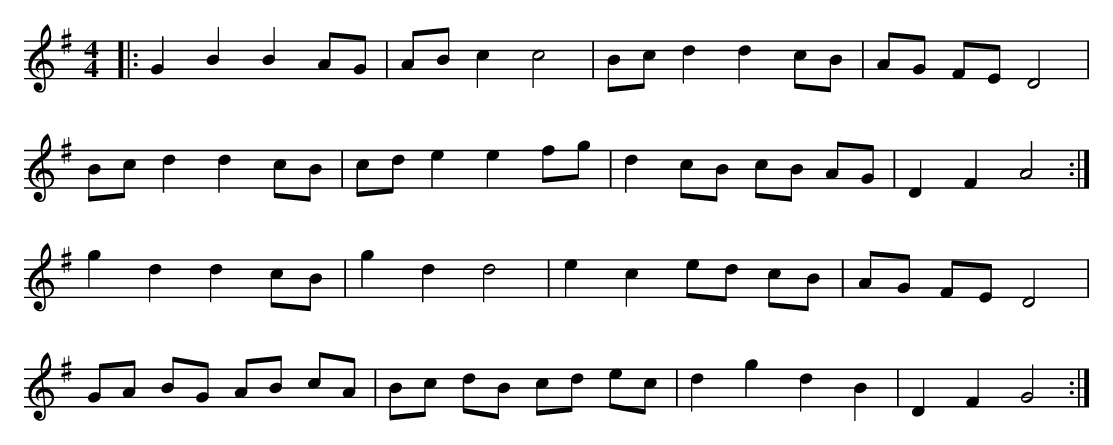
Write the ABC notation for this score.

X:1
M:4/4
K:G
|:G2 B2 B2 AG|AB c2 c4|Bc d2 d2 cB|AG FE D4|
Bc d2 d2 cB|cd e2 e2 fg|d2 cB cB AG|D2 F2 A4:|
g2 d2 d2 cB|g2 d2 d4|e2 c2 ed cB|AG FE D4|
GA BG AB cA|Bc dB cd ec|d2 g2 d2 B2|D2 F2G4:|
